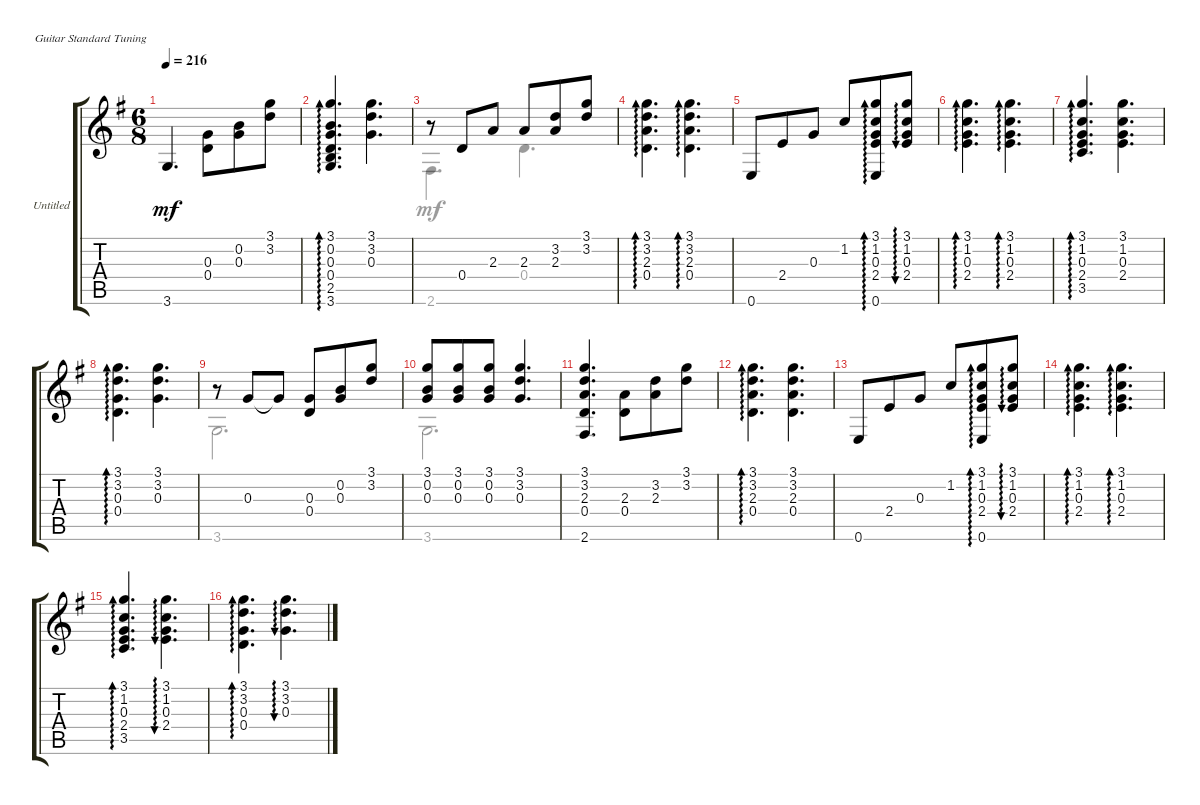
\bracketExtendMode groupsimilarinstruments
\firstSystemTrackNameOrientation horizontal
\otherSystemsTrackNameOrientation horizontal
\track ("Untitled" "Untitled") {instrument acousticguitarnylon}
\staff {score tabs}
\tuning (E4 B3 G3 D3 A2 E2)
\voice
\ts (6 8)
\tempo 216
\clef g2
\ks g
3.6.4{d dy mf} (0.3 0.4).8 (0.2 0.3).8 (3.1 3.2).8 |
(3.1 0.2 0.3 0.4 2.5 3.6).4{d ad 0} (3.1 3.2 0.3).4{d} |
r.8 0.4.8 2.3.8 2.3.8 (3.2 2.3).8 (3.1 3.2).8 |
(3.1 3.2 2.3 0.4).4{d ad 0} (3.1 3.2 2.3 0.4).4{d ad 0} |
0.6.8 2.4.8 0.3.8 1.2.8 (3.1 1.2 0.3 2.4 0.6).8{ad 0} (3.1 1.2 0.3 2.4).8{au 0} |
(3.1 1.2 0.3 2.4).4{d ad 0} (3.1 1.2 0.3 2.4).4{d ad 0} |
(3.1 1.2 0.3 2.4 3.5).4{d ad 0} (3.1 1.2 0.3 2.4).4{d} |
(3.1 3.2 0.3 0.4).4{d ad 0} (3.1 3.2 0.3).4{d} |
r.8 0.3.8 0.3{t}.8 (0.3 0.4).8 (0.2 0.3).8 (3.1 3.2).8 |
(3.1 0.2 0.3).8 (3.1 0.2 0.3).8 (3.1 0.2 0.3).8 (3.1 3.2 0.3).4{d} |
(3.1 3.2 2.3 0.4 2.6).4{d} (2.3 0.4).8 (3.2 2.3).8 (3.1 3.2).8 |
(3.1 3.2 2.3 0.4).4{d ad 0} (3.1 3.2 2.3 0.4).4{d} |
0.6.8 2.4.8 0.3.8 1.2.8 (3.1 1.2 0.3 2.4 0.6).8{ad 0} (3.1 1.2 0.3 2.4).8{au 0} |
(3.1 1.2 0.3 2.4).4{d ad 0} (3.1 1.2 0.3 2.4).4{d ad 0} |
(3.1 1.2 0.3 2.4 3.5).4{d ad 0} (3.1 1.2 0.3 2.4).4{d au 0} |
(3.1 3.2 0.3 0.4).4{d ad 0} (3.1 3.2 0.3).4{d au 0}
\voice
\clef g2
\ottava regular
\simile none
\ks g
|
|
2.6.4{d} 0.4.4{d} |
|
|
|
|
|
3.6.2{d} |
3.6.2{d} |
|
|
|
|
|
